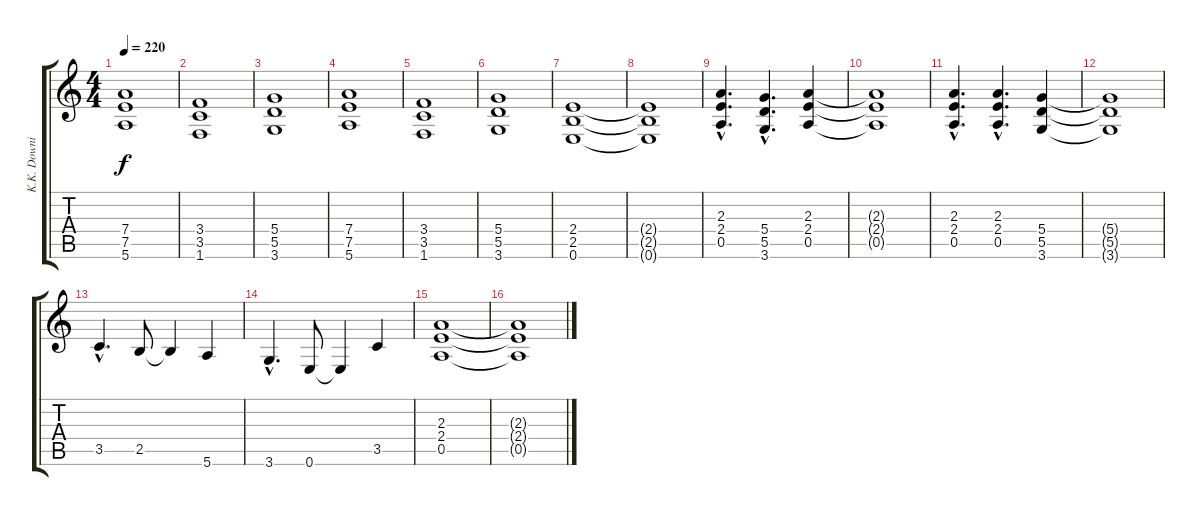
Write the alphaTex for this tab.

\track ("K.K. Downing" "K.K. Downi") {instrument distortionguitar}
\staff {score tabs}
\tuning (E4 B3 G3 D3 A2 E2) {hide}
\ts (4 4)
\tempo 220
\clef g2
\ks c
(7.4 7.5 5.6).1{dy f} |
(3.4 3.5 1.6).1 |
(5.4 5.5 3.6).1 |
(7.4 7.5 5.6).1 |
(3.4 3.5 1.6).1 |
(5.4 5.5 3.6).1 |
(2.4 2.5 0.6).1 |
(2.4{t} 2.5{t} 0.6{t}).1 |
(2.3{hac} 2.4{hac} 0.5{hac}).4{d} (5.4{hac} 5.5{hac} 3.6{hac}).4{d} (2.3 2.4 0.5).4 |
(2.3{t} 2.4{t} 0.5{t}).1 |
(2.3{hac} 2.4{hac} 0.5{hac}).4{d} (2.3{hac} 2.4{hac} 0.5{hac}).4{d} (5.4 5.5 3.6).4 |
(5.4{t} 5.5{t} 3.6{t}).1 |
3.5{hac}.4{d} 2.5.8 2.5{t}.4 5.6.4 |
3.6{hac}.4{d} 0.6.8 0.6{t}.4 3.5.4 |
(2.3 2.4 0.5).1 |
(2.3{t} 2.4{t} 0.5{t}).1
